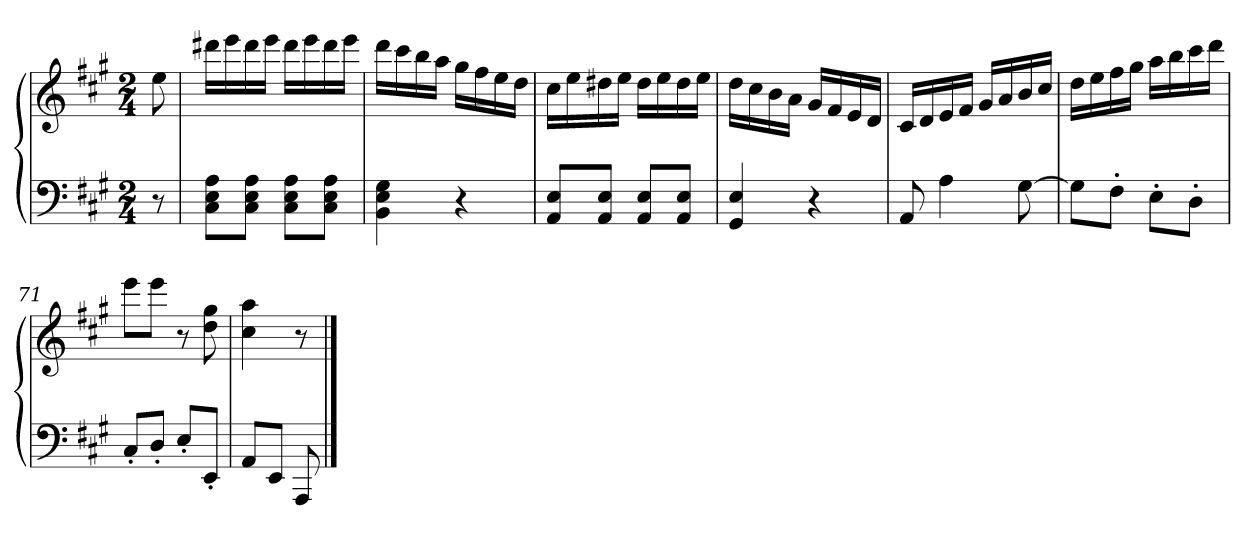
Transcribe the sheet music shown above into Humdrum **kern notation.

**kern	**kern
*part1	*part1
*staff2	*staff1
*clefF4	*clefG2
*k[f#c#g#]	*k[f#c#g#]
*A:	*A:
*M2/4	*M2/4
=	=
8r	8ee
=65	=65
8C# 8E 8AL	16ddd#XLL
.	16eee
8C# 8E 8AJ	16ddd#
.	16eeeJJ
8C# 8E 8AL	16ddd#LL
.	16eee
8C# 8E 8AJ	16ddd#
.	16eeeJJ
=66	=66
4BB 4E 4G#	16dddLL
.	16ccc#
.	16bb
.	16aaJJ
4r	16gg#LL
.	16ff#
.	16ee
.	16ddJJ
=67	=67
8AA 8EL	16cc#LL
.	16ee
8AA 8EJ	16dd#X
.	16eeJJ
8AA 8EL	16dd#LL
.	16ee
8AA 8EJ	16dd#
.	16eeJJ
=68	=68
4GG# 4E	16ddLL
.	16cc#
.	16b
.	16aJJ
4r	16g#LL
.	16f#
.	16e
.	16dJJ
=69	=69
8AA	16c#LL
.	16d
4A	16e
.	16f#JJ
.	16g#LL
.	16a
[8G#	16b
.	16cc#JJ
=70	=70
8G#L]	16ddLL
.	16ee
8F#'J	16ff#
.	16gg#JJ
8E'L	16aaLL
.	16bb
8D'J	16ccc#
.	16dddJJ
=71	=71
8C#'L	8eeeL
8D'J	8eeeJ
8E'L	8r
8EE'J	8dd 8gg#
=72	=72
8AAL	4cc# 4aa
8EEJ	.
8AAA	8r
==	==
*-	*-
